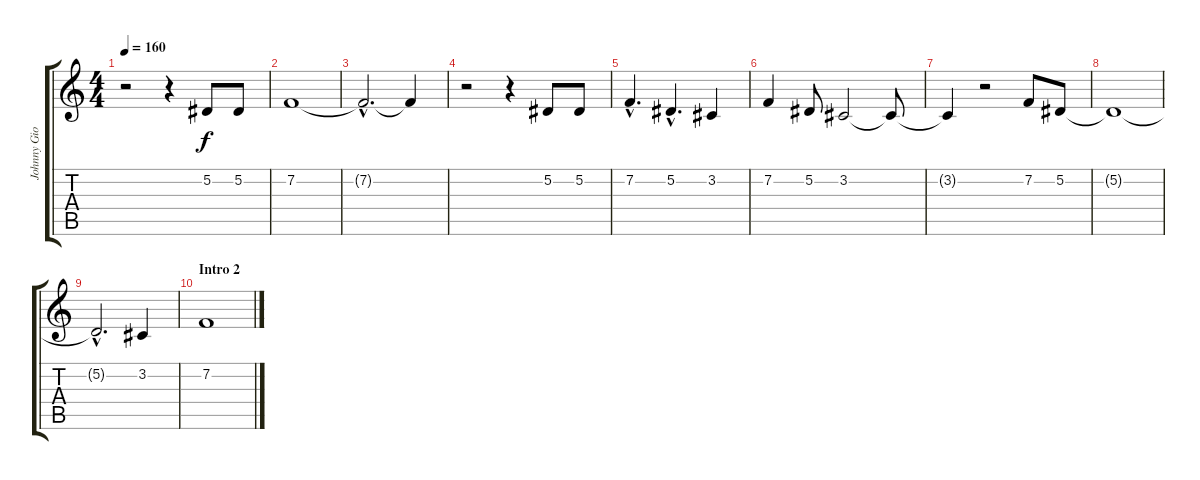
\track ("Johnny Gioeli - Lead vocals" "Johnny Gio") {instrument violin}
\staff {score tabs}
\tuning (Eb4 Bb3 Gb3 Db3 Ab2 Eb2) {hide}
\ts (4 4)
\tempo 160
\clef g2
\ks c
r.2{dy f} r.4 5.2.8 5.2.8 |
7.2.1 |
7.2{hac t}.2{d} 7.2{t}.4 |
r.2 r.4 5.2.8 5.2.8 |
7.2{hac}.4{d} 5.2{hac}.4{d} 3.2.4 |
7.2.4 5.2.8 3.2.2 3.2{t}.8 |
3.2{t}.4 r.2 7.2.8 5.2.8 |
5.2{t}.1 |
5.2{hac t}.2{d} 3.2.4 |
\section ("" "Intro 2")
7.2.1
